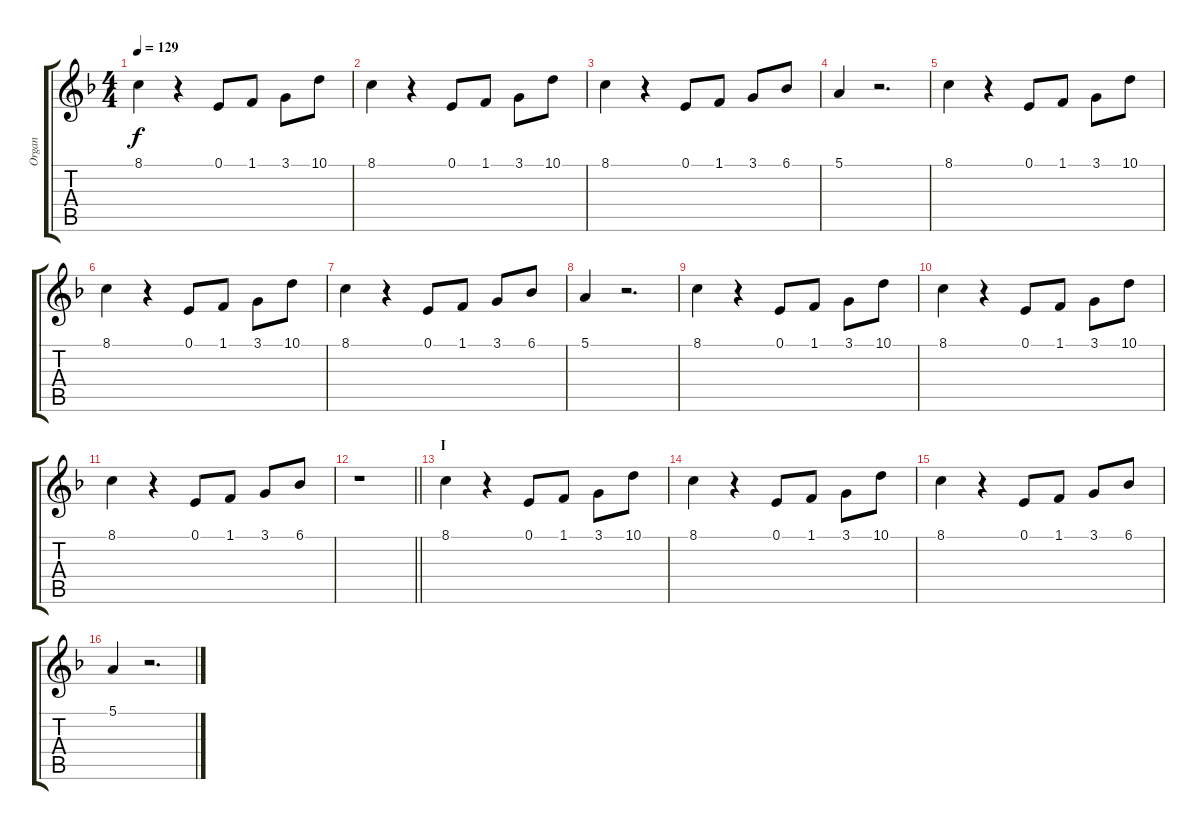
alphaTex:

\track ("Organ" "Organ") {instrument drawbarorgan}
\staff {score tabs}
\tuning (E4 B3 G3 D3 A2 E2) {hide}
\ts (4 4)
\tempo 129
\clef g2
\ks f
8.1.4{dy f} r.4 0.1.8 1.1.8 3.1.8 10.1.8 |
8.1.4 r.4 0.1.8 1.1.8 3.1.8 10.1.8 |
8.1.4 r.4 0.1.8 1.1.8 3.1.8 6.1.8 |
5.1.4 r.2{d} |
8.1.4 r.4 0.1.8 1.1.8 3.1.8 10.1.8 |
8.1.4 r.4 0.1.8 1.1.8 3.1.8 10.1.8 |
8.1.4 r.4 0.1.8 1.1.8 3.1.8 6.1.8 |
5.1.4 r.2{d} |
8.1.4 r.4 0.1.8 1.1.8 3.1.8 10.1.8 |
8.1.4 r.4 0.1.8 1.1.8 3.1.8 10.1.8 |
8.1.4 r.4 0.1.8 1.1.8 3.1.8 6.1.8 |
\barLineRight lightlight
r.1 |
\section ("" "I")
8.1.4 r.4 0.1.8 1.1.8 3.1.8 10.1.8 |
8.1.4 r.4 0.1.8 1.1.8 3.1.8 10.1.8 |
8.1.4 r.4 0.1.8 1.1.8 3.1.8 6.1.8 |
5.1.4 r.2{d}
